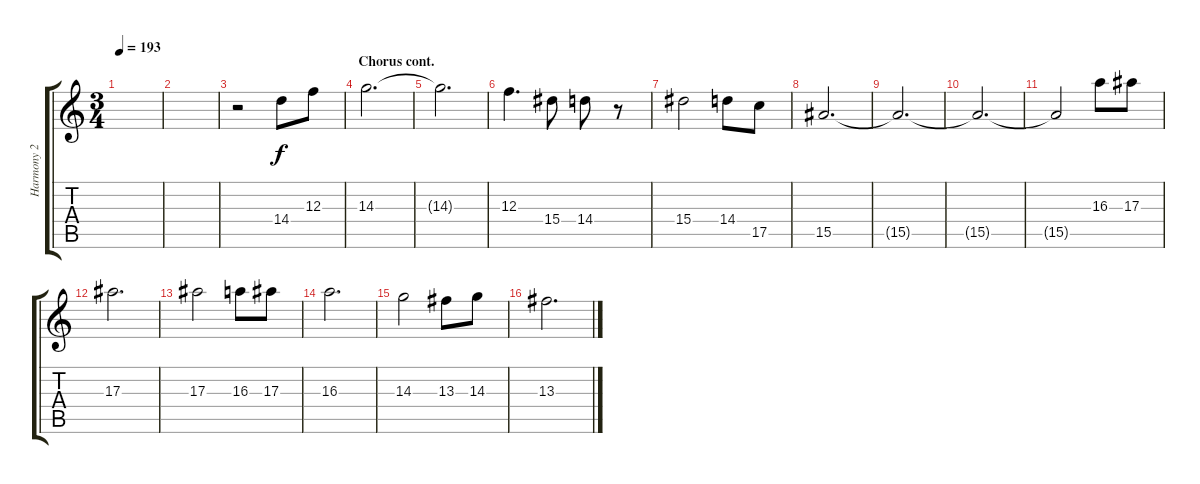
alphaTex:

\track ("Harmony 2" "Harmony 2") {instrument distortionguitar}
\staff {score tabs}
\tuning (D4 A3 F3 C3 G2 C2) {hide}
\ts (3 4)
\tempo 193
\clef g2
\ks c
|
|
r.2 14.4.8 12.3.8 |
\section ("" "Chorus cont.")
14.3.2{d} |
14.3{t}.2{d} |
12.3.4{d} 15.4.8 14.4.8 r.8 |
15.4.2 14.4.8 17.5.8 |
15.5.2{d} |
15.5{t}.2{d} |
15.5{t}.2{d} |
15.5{t}.2 16.3.8 17.3.8 |
17.3.2{d} |
17.3.2 16.3.8 17.3.8 |
16.3.2{d} |
14.3.2 13.3.8 14.3.8 |
13.3.2{d}
